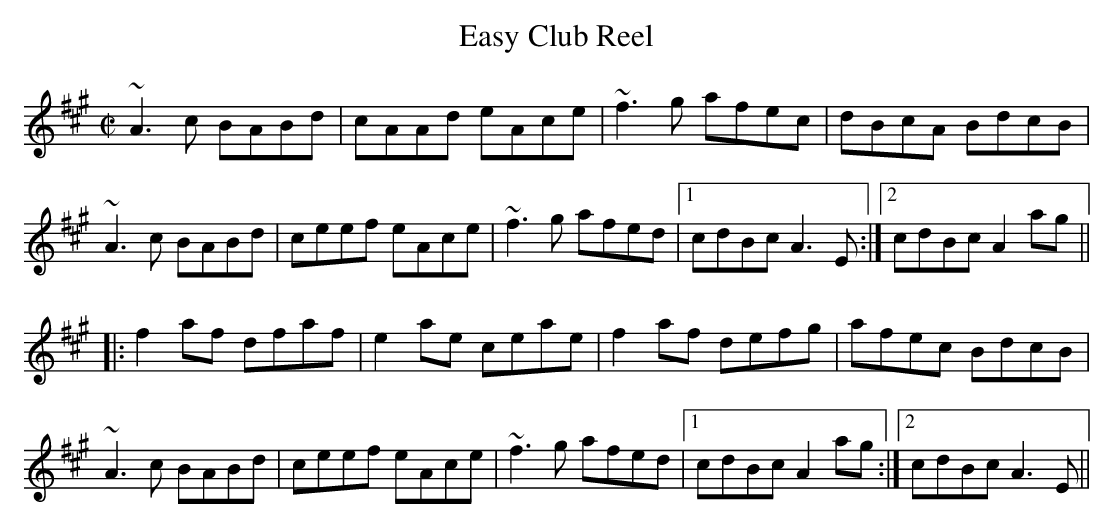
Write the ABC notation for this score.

X:1
T:Easy Club Reel
M:C|
L:1/8
K:A
~A3c BABd|cAAd eAce|~f3g afec|dBcA BdcB|
~A3c BABd|ceef eAce|~f3g afed|1 cdBc A3E:|2 cdBc A2ag||
|:f2af dfaf|e2ae ceae|f2af defg|afec BdcB|
~A3c BABd|ceef eAce|~f3g afed|1 cdBc A2ag:|2 cdBc A3E||
